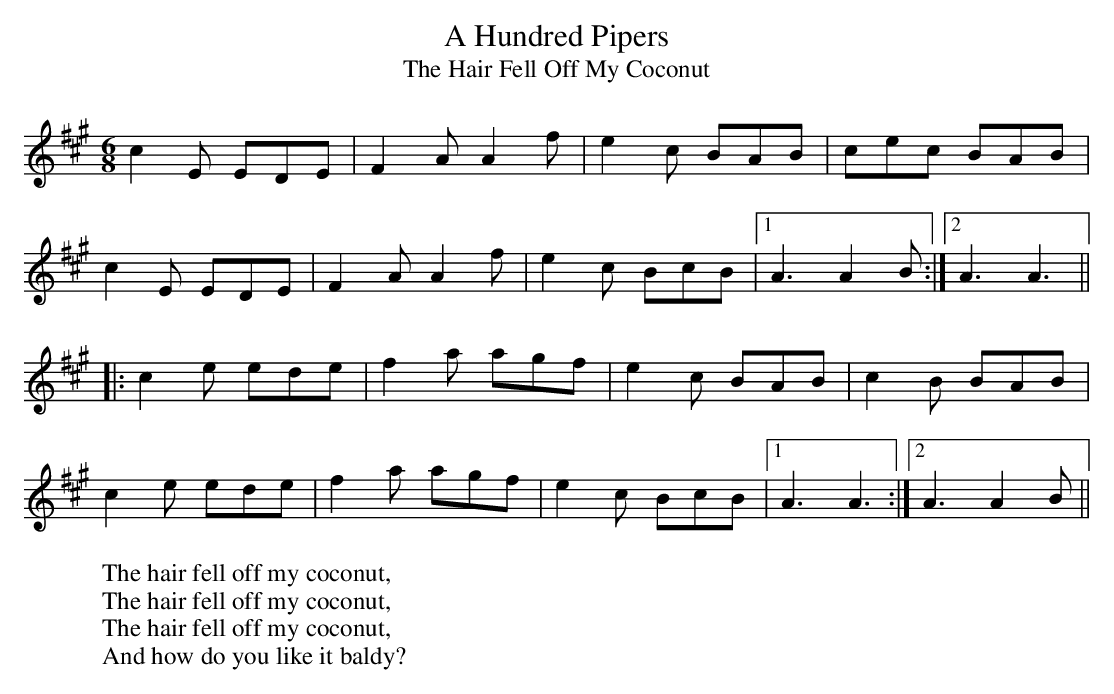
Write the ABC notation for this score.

X:1
T:Hundred Pipers, A
T:Hair Fell Off My Coconut, The
M:6/8
L:1/8
K:A
c2E EDE|F2A A2f|e2c BAB|cec BAB|
c2E EDE|F2A A2f|e2c BcB|1 A3 A2B:|2 A3 A3||
|:c2e ede|f2a agf|e2c BAB|c2B BAB|
c2e ede|f2a agf|e2c BcB|1 A3 A3:|2 A3 A2B||
W:The hair fell off my coconut,
W:The hair fell off my coconut,
W:The hair fell off my coconut,
W:And how do you like it baldy?
W:
